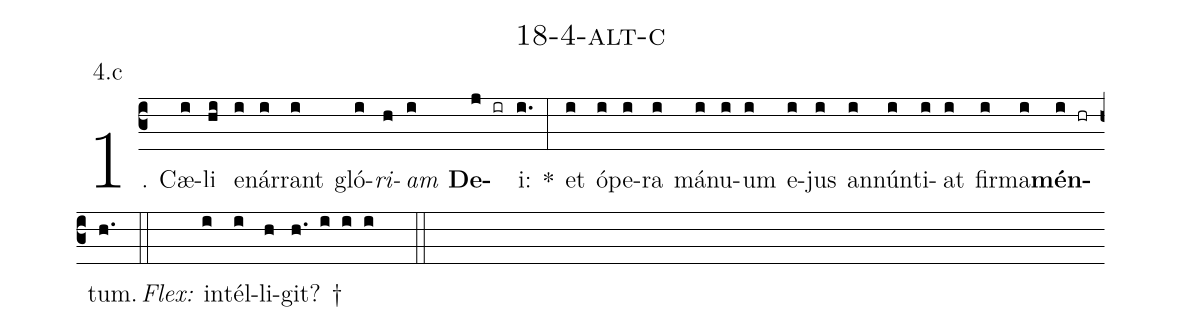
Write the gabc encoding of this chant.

name: 18-4-alt-c;
annotation: 4.c;
%%
(c3)1. Cæ(i)li(hi) e(i)nár(i)rant(i) gló(i)<i>ri</i>(h)<i>am</i>(i) <b>De</b>(j ir)i:(i.) *(:) et(i) ó(i)pe(i)ra(i) má(i)nu(i)um(i) e(i)jus(i) an(i)nún(i)ti(i)at(i) fir(i)ma(i)<b>mén</b>(i hr)tum.(h.) (::)
<i>Flex:</i>()  in(i)tél(i)li(h)git? †(h. i i i  ::)
